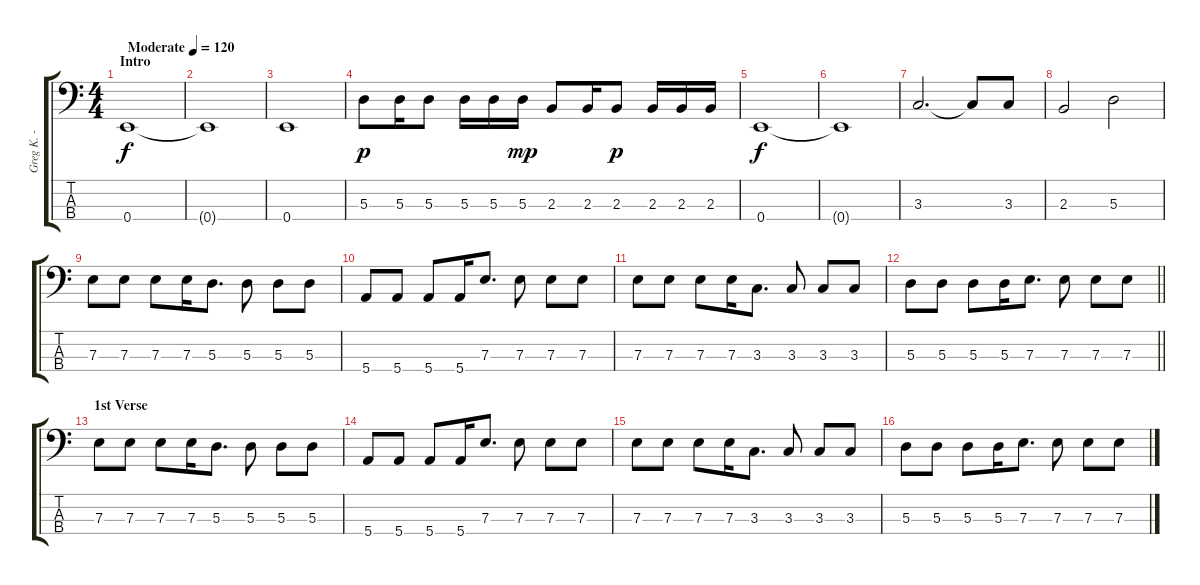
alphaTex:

\track ("Greg K. - Bass" "Greg K. - ") {instrument electricbasspick}
\staff {score tabs}
\tuning (G2 D2 A1 E1) {hide}
\ts (4 4)
\section ("" "Intro")
\tempo (120 "Moderate")
\clef f4
\ks c
0.4.1{dy f instrument electricbasspick} |
0.4{t}.1 |
0.4.1 |
5.3.8{dy p} 5.3.16 5.3.8 5.3.16 5.3.16 5.3.16{dy mp} 2.3.8 2.3.16 2.3.8{dy p} 2.3.16 2.3.16 2.3.16 |
0.4.1{dy f} |
0.4{t}.1 |
3.3.2{d} 3.3{t}.8 3.3.8 |
2.3.2 5.3.2 |
7.3.8 7.3.8 7.3.8 7.3.16 5.3.8{d} 5.3.8 5.3.8 5.3.8 |
5.4.8 5.4.8 5.4.8 5.4.16 7.3.8{d} 7.3.8 7.3.8 7.3.8 |
7.3.8 7.3.8 7.3.8 7.3.16 3.3.8{d} 3.3.8 3.3.8 3.3.8 |
\barLineRight lightlight
5.3.8 5.3.8 5.3.8 5.3.16 7.3.8{d} 7.3.8 7.3.8 7.3.8 |
\section ("" "1st Verse")
7.3.8 7.3.8 7.3.8 7.3.16 5.3.8{d} 5.3.8 5.3.8 5.3.8 |
5.4.8 5.4.8 5.4.8 5.4.16 7.3.8{d} 7.3.8 7.3.8 7.3.8 |
7.3.8 7.3.8 7.3.8 7.3.16 3.3.8{d} 3.3.8 3.3.8 3.3.8 |
5.3.8 5.3.8 5.3.8 5.3.16 7.3.8{d} 7.3.8 7.3.8 7.3.8
